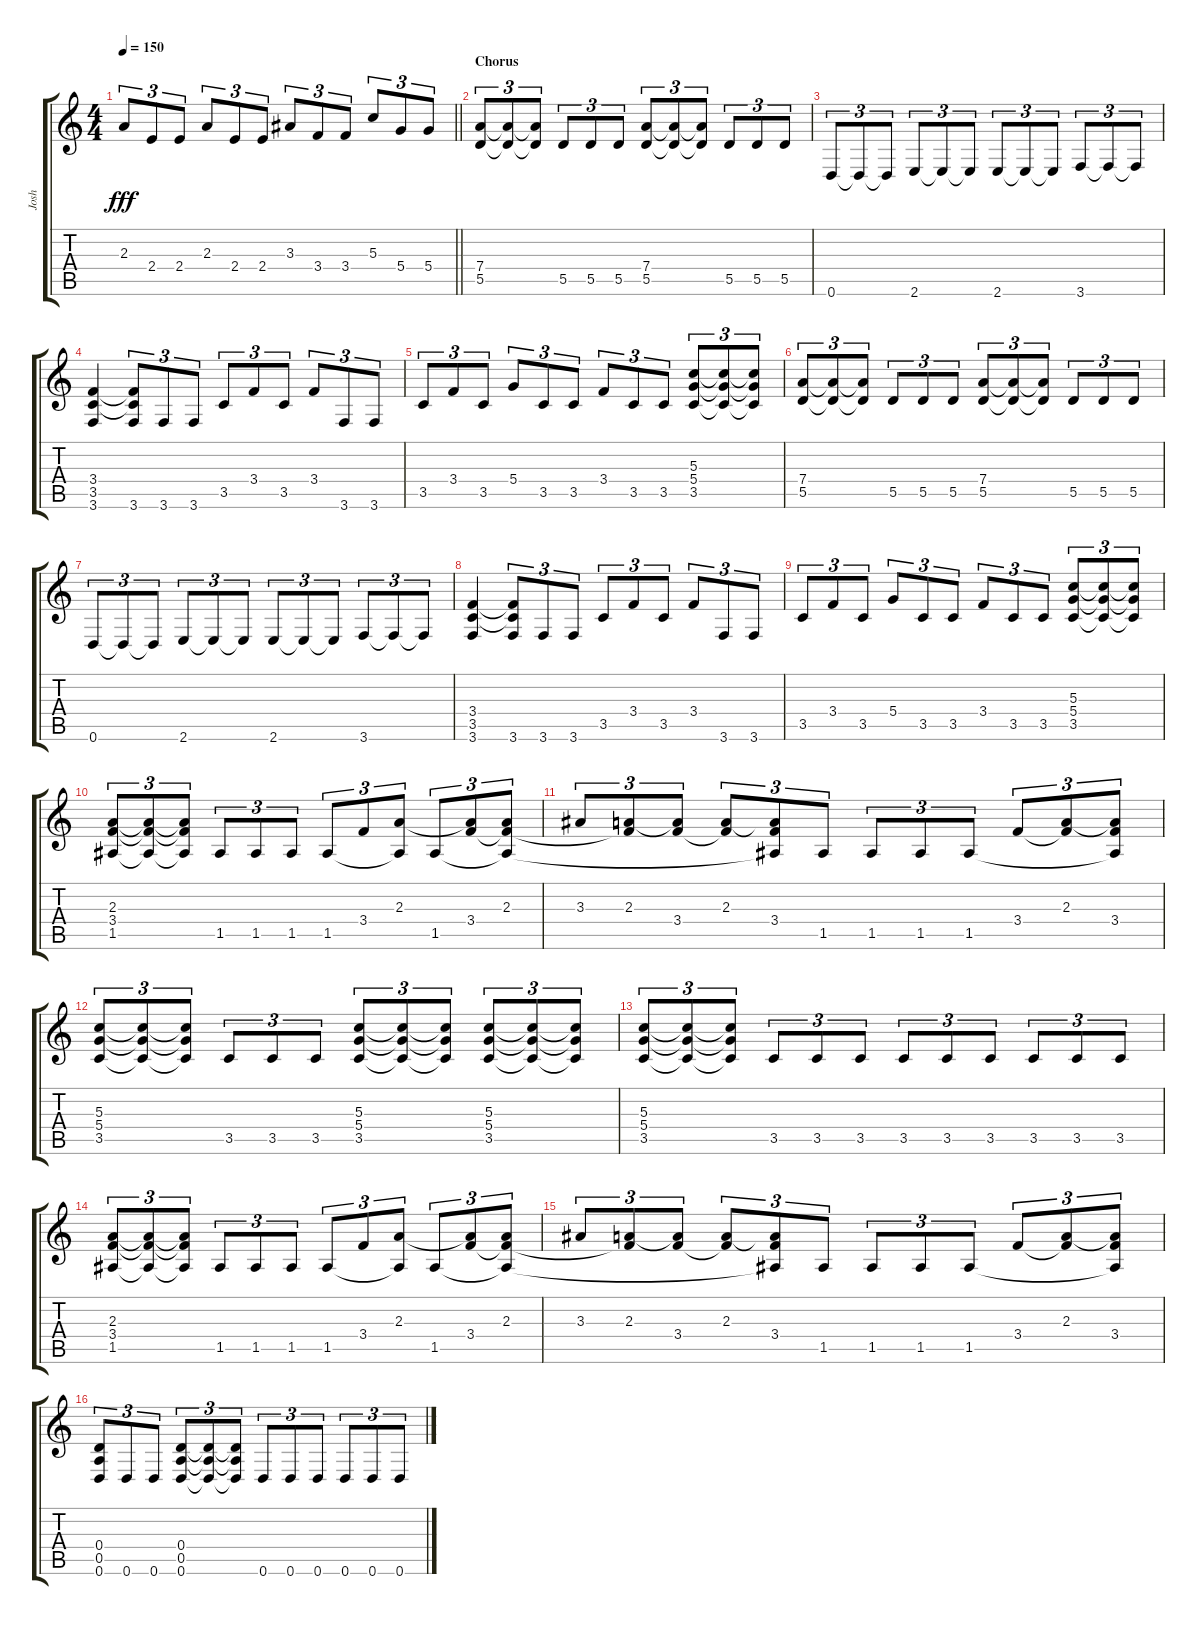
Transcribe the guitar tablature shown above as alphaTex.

\track ("Josh" "Josh") {instrument overdrivenguitar}
\staff {score tabs}
\tuning (E4 B3 G3 D3 A2 D2) {hide}
\ts (4 4)
\tempo 150
\clef g2
\barLineRight lightlight
\ks c
2.3.8{tu (3 2) dy fff} 2.4.8{tu (3 2)} 2.4.8{tu (3 2)} 2.3.8{tu (3 2)} 2.4.8{tu (3 2)} 2.4.8{tu (3 2)} 3.3.8{tu (3 2)} 3.4.8{tu (3 2)} 3.4.8{tu (3 2)} 5.3.8{tu (3 2)} 5.4.8{tu (3 2)} 5.4.8{tu (3 2)} |
\section ("" "Chorus")
(7.4 5.5).8{tu (3 2)} (7.4{t} 5.5{t}).8{tu (3 2)} (7.4{t} 5.5{t}).8{tu (3 2)} 5.5.8{tu (3 2)} 5.5.8{tu (3 2)} 5.5.8{tu (3 2)} (7.4 5.5).8{tu (3 2)} (7.4{t} 5.5{t}).8{tu (3 2)} (7.4{t} 5.5{t}).8{tu (3 2)} 5.5.8{tu (3 2)} 5.5.8{tu (3 2)} 5.5.8{tu (3 2)} |
0.6.8{tu (3 2)} 0.6{t}.8{tu (3 2)} 0.6{t}.8{tu (3 2)} 2.6.8{tu (3 2)} 2.6{t}.8{tu (3 2)} 2.6{t}.8{tu (3 2)} 2.6.8{tu (3 2)} 2.6{t}.8{tu (3 2)} 2.6{t}.8{tu (3 2)} 3.6.8{tu (3 2)} 3.6{t}.8{tu (3 2)} 3.6{t}.8{tu (3 2)} |
(3.4 3.5 3.6).4 (3.4{t} 3.5{t} 3.6).8{tu (3 2)} 3.6.8{tu (3 2)} 3.6.8{tu (3 2)} 3.5.8{tu (3 2)} 3.4.8{tu (3 2)} 3.5.8{tu (3 2)} 3.4.8{tu (3 2)} 3.6.8{tu (3 2)} 3.6.8{tu (3 2)} |
3.5.8{tu (3 2)} 3.4.8{tu (3 2)} 3.5.8{tu (3 2)} 5.4.8{tu (3 2)} 3.5.8{tu (3 2)} 3.5.8{tu (3 2)} 3.4.8{tu (3 2)} 3.5.8{tu (3 2)} 3.5.8{tu (3 2)} (5.3 5.4 3.5).8{tu (3 2)} (5.3{t} 5.4{t} 3.5{t}).8{tu (3 2)} (5.3{t} 5.4{t} 3.5{t}).8{tu (3 2)} |
(7.4 5.5).8{tu (3 2)} (7.4{t} 5.5{t}).8{tu (3 2)} (7.4{t} 5.5{t}).8{tu (3 2)} 5.5.8{tu (3 2)} 5.5.8{tu (3 2)} 5.5.8{tu (3 2)} (7.4 5.5).8{tu (3 2)} (7.4{t} 5.5{t}).8{tu (3 2)} (7.4{t} 5.5{t}).8{tu (3 2)} 5.5.8{tu (3 2)} 5.5.8{tu (3 2)} 5.5.8{tu (3 2)} |
0.6.8{tu (3 2)} 0.6{t}.8{tu (3 2)} 0.6{t}.8{tu (3 2)} 2.6.8{tu (3 2)} 2.6{t}.8{tu (3 2)} 2.6{t}.8{tu (3 2)} 2.6.8{tu (3 2)} 2.6{t}.8{tu (3 2)} 2.6{t}.8{tu (3 2)} 3.6.8{tu (3 2)} 3.6{t}.8{tu (3 2)} 3.6{t}.8{tu (3 2)} |
(3.4 3.5 3.6).4 (3.4{t} 3.5{t} 3.6).8{tu (3 2)} 3.6.8{tu (3 2)} 3.6.8{tu (3 2)} 3.5.8{tu (3 2)} 3.4.8{tu (3 2)} 3.5.8{tu (3 2)} 3.4.8{tu (3 2)} 3.6.8{tu (3 2)} 3.6.8{tu (3 2)} |
3.5.8{tu (3 2)} 3.4.8{tu (3 2)} 3.5.8{tu (3 2)} 5.4.8{tu (3 2)} 3.5.8{tu (3 2)} 3.5.8{tu (3 2)} 3.4.8{tu (3 2)} 3.5.8{tu (3 2)} 3.5.8{tu (3 2)} (5.3 5.4 3.5).8{tu (3 2)} (5.3{t} 5.4{t} 3.5{t}).8{tu (3 2)} (5.3{t} 5.4{t} 3.5{t}).8{tu (3 2)} |
(2.3 3.4 1.5).8{tu (3 2)} (2.3{t} 3.4{t} 1.5{t}).8{tu (3 2)} (2.3{t} 3.4{t} 1.5{t}).8{tu (3 2)} 1.5.8{tu (3 2)} 1.5.8{tu (3 2)} 1.5.8{tu (3 2)} 1.5.8{tu (3 2)} 3.4.8{tu (3 2)} (2.3 1.5{t}).8{tu (3 2)} 1.5.8{tu (3 2)} (2.3{t} 3.4).8{tu (3 2)} (2.3 3.4{t} 1.5{t}).8{tu (3 2)} |
3.3.8{tu (3 2)} (2.3 3.4{t}).8{tu (3 2)} (2.3{t} 3.4).8{tu (3 2)} (2.3 3.4{t}).8{tu (3 2)} (2.3{t} 3.4 1.5{t}).8{tu (3 2)} 1.5.8{tu (3 2)} 1.5.8{tu (3 2)} 1.5.8{tu (3 2)} 1.5.8{tu (3 2)} 3.4.8{tu (3 2)} (2.3 3.4{t}).8{tu (3 2)} (2.3{t} 3.4 1.5{t}).8{tu (3 2)} |
(5.3 5.4 3.5).8{tu (3 2)} (5.3{t} 5.4{t} 3.5{t}).8{tu (3 2)} (5.3{t} 5.4{t} 3.5{t}).8{tu (3 2)} 3.5.8{tu (3 2)} 3.5.8{tu (3 2)} 3.5.8{tu (3 2)} (5.3 5.4 3.5).8{tu (3 2)} (5.3{t} 5.4{t} 3.5{t}).8{tu (3 2)} (5.3{t} 5.4{t} 3.5{t}).8{tu (3 2)} (5.3 5.4 3.5).8{tu (3 2)} (5.3{t} 5.4{t} 3.5{t}).8{tu (3 2)} (5.3{t} 5.4{t} 3.5{t}).8{tu (3 2)} |
(5.3 5.4 3.5).8{tu (3 2)} (5.3{t} 5.4{t} 3.5{t}).8{tu (3 2)} (5.3{t} 5.4{t} 3.5{t}).8{tu (3 2)} 3.5.8{tu (3 2)} 3.5.8{tu (3 2)} 3.5.8{tu (3 2)} 3.5.8{tu (3 2)} 3.5.8{tu (3 2)} 3.5.8{tu (3 2)} 3.5.8{tu (3 2)} 3.5.8{tu (3 2)} 3.5.8{tu (3 2)} |
(2.3 3.4 1.5).8{tu (3 2)} (2.3{t} 3.4{t} 1.5{t}).8{tu (3 2)} (2.3{t} 3.4{t} 1.5{t}).8{tu (3 2)} 1.5.8{tu (3 2)} 1.5.8{tu (3 2)} 1.5.8{tu (3 2)} 1.5.8{tu (3 2)} 3.4.8{tu (3 2)} (2.3 1.5{t}).8{tu (3 2)} 1.5.8{tu (3 2)} (2.3{t} 3.4).8{tu (3 2)} (2.3 3.4{t} 1.5{t}).8{tu (3 2)} |
3.3.8{tu (3 2)} (2.3 3.4{t}).8{tu (3 2)} (2.3{t} 3.4).8{tu (3 2)} (2.3 3.4{t}).8{tu (3 2)} (2.3{t} 3.4 1.5{t}).8{tu (3 2)} 1.5.8{tu (3 2)} 1.5.8{tu (3 2)} 1.5.8{tu (3 2)} 1.5.8{tu (3 2)} 3.4.8{tu (3 2)} (2.3 3.4{t}).8{tu (3 2)} (2.3{t} 3.4 1.5{t}).8{tu (3 2)} |
(0.4 0.5 0.6).8{tu (3 2)} 0.6.8{tu (3 2)} 0.6.8{tu (3 2)} (0.4 0.5 0.6).8{tu (3 2)} (0.4{t} 0.5{t} 0.6{t}).8{tu (3 2)} (0.4{t} 0.5{t} 0.6{t}).8{tu (3 2)} 0.6.8{tu (3 2)} 0.6.8{tu (3 2)} 0.6.8{tu (3 2)} 0.6.8{tu (3 2)} 0.6.8{tu (3 2)} 0.6.8{tu (3 2)}
